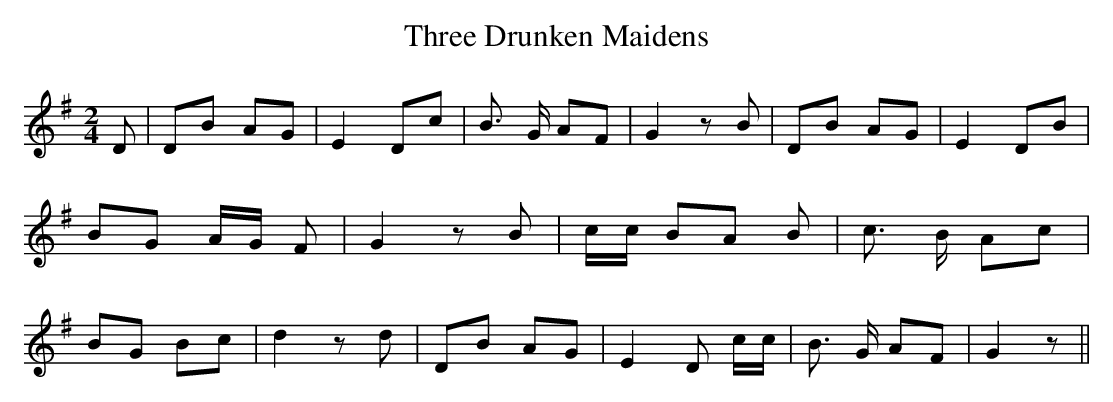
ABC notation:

X:1
T:Three Drunken Maidens
M:2/4
L:1/8
K:G
 D| DB AG| E2 Dc| B3/2 G/2 AF| G2 z B| DB AG| E2 DB| BG A/2G/2 F| G2 z B|\
 c/2c/2 BA B| c3/2 B/2 Ac| BG Bc| d2 z d| DB AG| E2 D c/2c/2| B3/2 G/2 AF|\
 G2 z||
